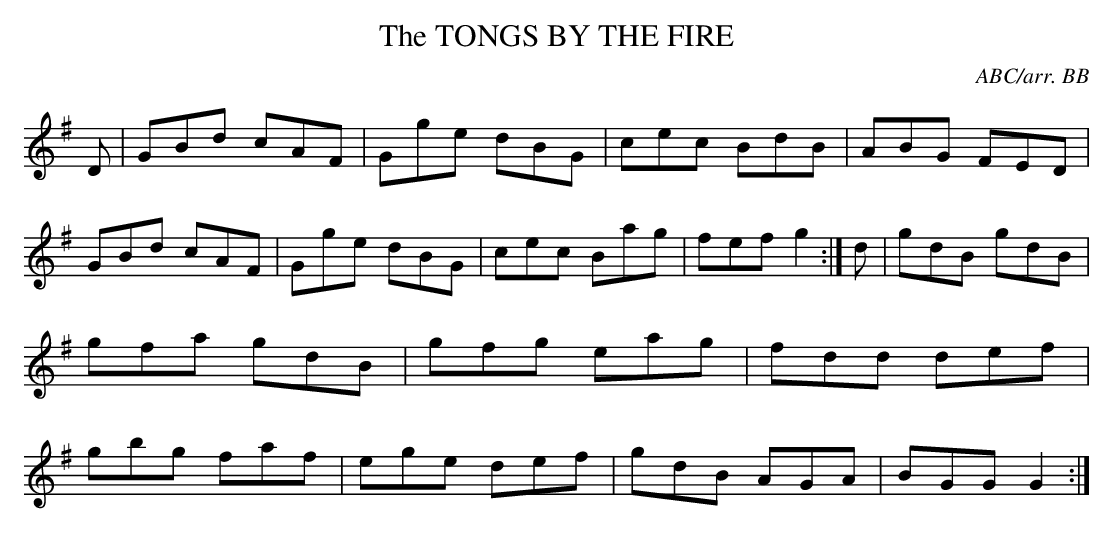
X:1
T:TONGS BY THE FIRE, The\
C:ABC/arr. BB\
M:6/8\
K:G\
D|GBd cAF|Gge dBG|cec BdB|ABG FED|\
GBd cAF|Gge dBG|cec Bag|fef g2 :|\
d|gdB gdB|gfa gdB|gfg eag|fdd def|\
gbg faf|ege def|gdB AGA|BGG G2 :|\
\
\
